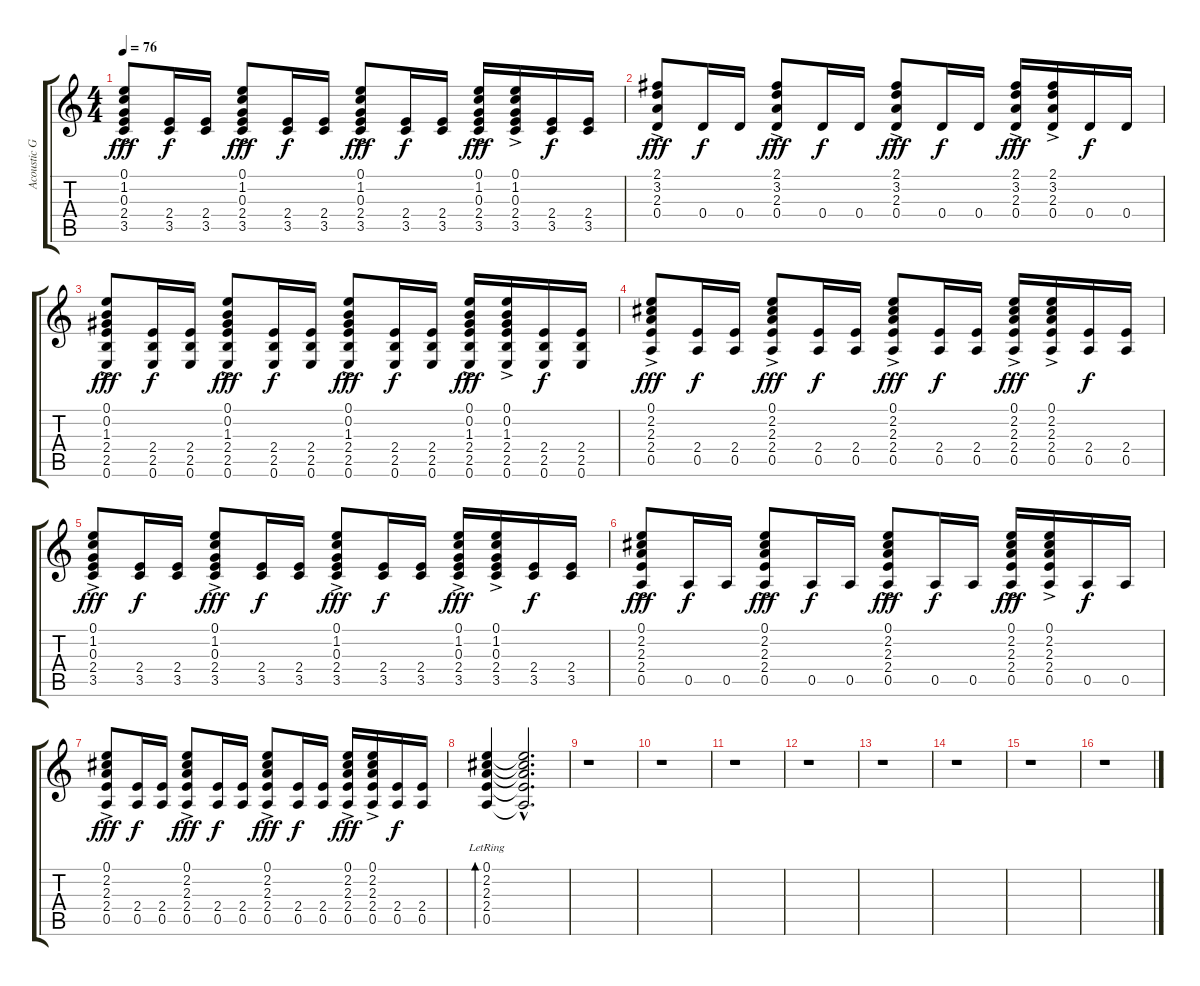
\track ("Acoustic Guitar" "Acoustic G") {instrument acousticguitarsteel}
\staff {score tabs}
\tuning (E4 B3 G3 D3 A2 E2) {hide}
\ts (4 4)
\tempo 76
\clef g2
\ks c
(0.1{ac} 1.2{ac} 0.3{ac} 2.4{ac} 3.5{ac}).8{dy fff} (2.4 3.5).16{dy f} (2.4 3.5).16 (0.1{ac} 1.2{ac} 0.3{ac} 2.4{ac} 3.5{ac}).8{dy fff} (2.4 3.5).16{dy f} (2.4 3.5).16 (0.1{ac} 1.2{ac} 0.3{ac} 2.4{ac} 3.5{ac}).8{dy fff} (2.4 3.5).16{dy f} (2.4 3.5).16 (0.1{ac} 1.2{ac} 0.3{ac} 2.4{ac} 3.5{ac}).16{dy fff} (0.1{ac} 1.2{ac} 0.3{ac} 2.4{ac} 3.5{ac}).16 (2.4 3.5).16{dy f} (2.4 3.5).16 |
(2.1{ac} 3.2{ac} 2.3{ac} 0.4{ac}).8{dy fff} 0.4.16{dy f} 0.4.16 (2.1{ac} 3.2{ac} 2.3{ac} 0.4{ac}).8{dy fff} 0.4.16{dy f} 0.4.16 (2.1{ac} 3.2{ac} 2.3{ac} 0.4{ac}).8{dy fff} 0.4.16{dy f} 0.4.16 (2.1{ac} 3.2{ac} 2.3{ac} 0.4{ac}).16{dy fff} (2.1{ac} 3.2{ac} 2.3{ac} 0.4{ac}).16 0.4.16{dy f} 0.4.16 |
(0.1{ac} 0.2{ac} 1.3{ac} 2.4{ac} 2.5{ac} 0.6{ac}).8{dy fff} (2.4 2.5 0.6).16{dy f} (2.4 2.5 0.6).16 (0.1{ac} 0.2{ac} 1.3{ac} 2.4{ac} 2.5{ac} 0.6{ac}).8{dy fff} (2.4 2.5 0.6).16{dy f} (2.4 2.5 0.6).16 (0.1{ac} 0.2{ac} 1.3{ac} 2.4{ac} 2.5{ac} 0.6{ac}).8{dy fff} (2.4 2.5 0.6).16{dy f} (2.4 2.5 0.6).16 (0.1{ac} 0.2{ac} 1.3{ac} 2.4{ac} 2.5{ac} 0.6{ac}).16{dy fff} (0.1{ac} 0.2{ac} 1.3{ac} 2.4{ac} 2.5{ac} 0.6{ac}).16 (2.4 2.5 0.6).16{dy f} (2.4 2.5 0.6).16 |
(0.1{ac} 2.2{ac} 2.3{ac} 2.4{ac} 0.5{ac}).8{dy fff} (2.4 0.5).16{dy f} (2.4 0.5).16 (0.1{ac} 2.2{ac} 2.3{ac} 2.4{ac} 0.5{ac}).8{dy fff} (2.4 0.5).16{dy f} (2.4 0.5).16 (0.1{ac} 2.2{ac} 2.3{ac} 2.4{ac} 0.5{ac}).8{dy fff} (2.4 0.5).16{dy f} (2.4 0.5).16 (0.1{ac} 2.2{ac} 2.3{ac} 2.4{ac} 0.5{ac}).16{dy fff} (0.1{ac} 2.2{ac} 2.3{ac} 2.4{ac} 0.5{ac}).16 (2.4 0.5).16{dy f} (2.4 0.5).16 |
(0.1{ac} 1.2{ac} 0.3{ac} 2.4{ac} 3.5{ac}).8{dy fff} (2.4 3.5).16{dy f} (2.4 3.5).16 (0.1{ac} 1.2{ac} 0.3{ac} 2.4{ac} 3.5{ac}).8{dy fff} (2.4 3.5).16{dy f} (2.4 3.5).16 (0.1{ac} 1.2{ac} 0.3{ac} 2.4{ac} 3.5{ac}).8{dy fff} (2.4 3.5).16{dy f} (2.4 3.5).16 (0.1{ac} 1.2{ac} 0.3{ac} 2.4{ac} 3.5{ac}).16{dy fff} (0.1{ac} 1.2{ac} 0.3{ac} 2.4{ac} 3.5{ac}).16 (2.4 3.5).16{dy f} (2.4 3.5).16 |
(0.1{ac} 2.2{ac} 2.3{ac} 2.4{ac} 0.5{ac}).8{dy fff} 0.5.16{dy f} 0.5.16 (0.1{ac} 2.2{ac} 2.3{ac} 2.4{ac} 0.5{ac}).8{dy fff} 0.5.16{dy f} 0.5.16 (0.1{ac} 2.2{ac} 2.3{ac} 2.4{ac} 0.5{ac}).8{dy fff} 0.5.16{dy f} 0.5.16 (0.1{ac} 2.2{ac} 2.3{ac} 2.4{ac} 0.5{ac}).16{dy fff} (0.1{ac} 2.2{ac} 2.3{ac} 2.4{ac} 0.5{ac}).16 0.5.16{dy f} 0.5.16 |
(0.1{ac} 2.2{ac} 2.3{ac} 2.4{ac} 0.5{ac}).8{dy fff} (2.4 0.5).16{dy f} (2.4 0.5).16 (0.1{ac} 2.2{ac} 2.3{ac} 2.4{ac} 0.5{ac}).8{dy fff} (2.4 0.5).16{dy f} (2.4 0.5).16 (0.1{ac} 2.2{ac} 2.3{ac} 2.4{ac} 0.5{ac}).8{dy fff} (2.4 0.5).16{dy f} (2.4 0.5).16 (0.1{ac} 2.2{ac} 2.3{ac} 2.4{ac} 0.5{ac}).16{dy fff} (0.1{ac} 2.2{ac} 2.3{ac} 2.4{ac} 0.5{ac}).16 (2.4 0.5).16{dy f} (2.4 0.5).16 |
(0.1{lr} 2.2{lr} 2.3{lr} 2.4{lr} 0.5{lr}).4{bd 60} (0.1{hac t} 2.2{hac t} 2.3{hac t} 2.4{hac t} 0.5{hac t}).2{d volume 7} |
r.1 |
r.1 |
r.1 |
r.1 |
r.1 |
r.1 |
r.1 |
r.1
